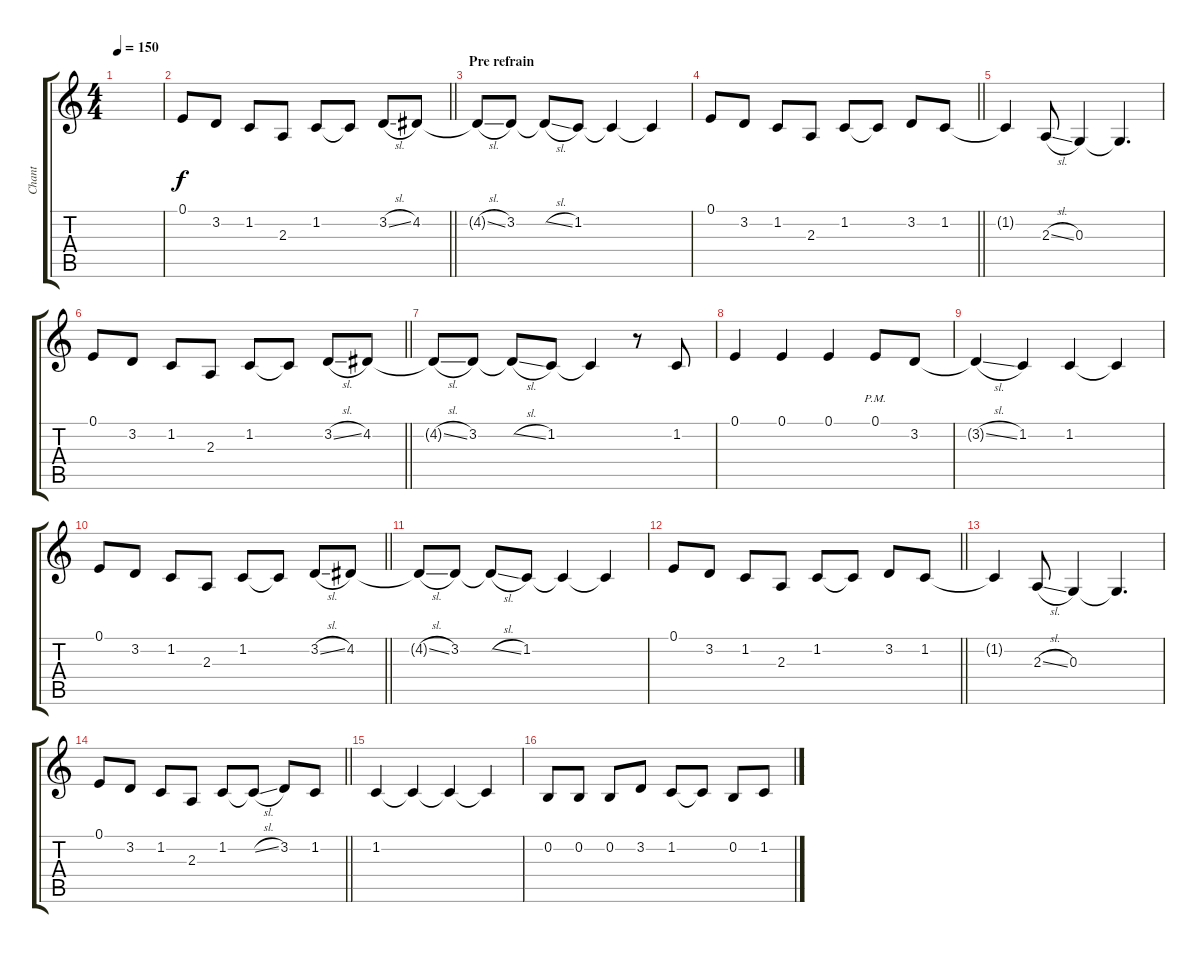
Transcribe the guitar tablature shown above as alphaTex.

\track ("Chant" "Chant") {instrument oboe}
\staff {score tabs}
\tuning (E4 B3 G3 D3 A2 E2) {hide}
\ts (4 4)
\tempo 150
\clef g2
\ks c
|
\barLineRight lightlight
0.1.8{volume 16} 3.2.8 1.2.8 2.3.8 1.2.8 1.2{t}.8 3.2{sl}.8 4.2.8 |
\section ("" "Pre refrain")
4.2{sl t}.8 3.2.8 3.2{sl t}.8 1.2.8 1.2{t}.4 1.2{t}.4 |
\barLineRight lightlight
0.1.8 3.2.8 1.2.8 2.3.8 1.2.8 1.2{t}.8 3.2.8 1.2.8 |
1.2{t}.4 2.3{sl}.8 0.3.4 0.3{t}.4{d} |
\barLineRight lightlight
0.1.8 3.2.8 1.2.8 2.3.8 1.2.8 1.2{t}.8 3.2{sl}.8 4.2.8 |
4.2{sl t}.8 3.2.8 3.2{sl t}.8 1.2.8 1.2{t}.4 r.8 1.2.8 |
0.1.4 0.1.4 0.1.4 0.1{pm}.8 3.2.8 |
3.2{sl t}.4 1.2.4 1.2.4 1.2{t}.4 |
\barLineRight lightlight
0.1.8 3.2.8 1.2.8 2.3.8 1.2.8 1.2{t}.8 3.2{sl}.8 4.2.8 |
4.2{sl t}.8 3.2.8 3.2{sl t}.8 1.2.8 1.2{t}.4 1.2{t}.4 |
\barLineRight lightlight
0.1.8 3.2.8 1.2.8 2.3.8 1.2.8 1.2{t}.8 3.2.8 1.2.8 |
1.2{t}.4 2.3{sl}.8 0.3.4 0.3{t}.4{d} |
\barLineRight lightlight
0.1.8 3.2.8 1.2.8 2.3.8 1.2.8 1.2{sl t}.8 3.2.8 1.2.8 |
1.2.4 1.2{t}.4 1.2{t}.4 1.2{t}.4 |
0.2.8 0.2.8 0.2.8 3.2.8 1.2.8 1.2{t}.8 0.2.8 1.2.8
